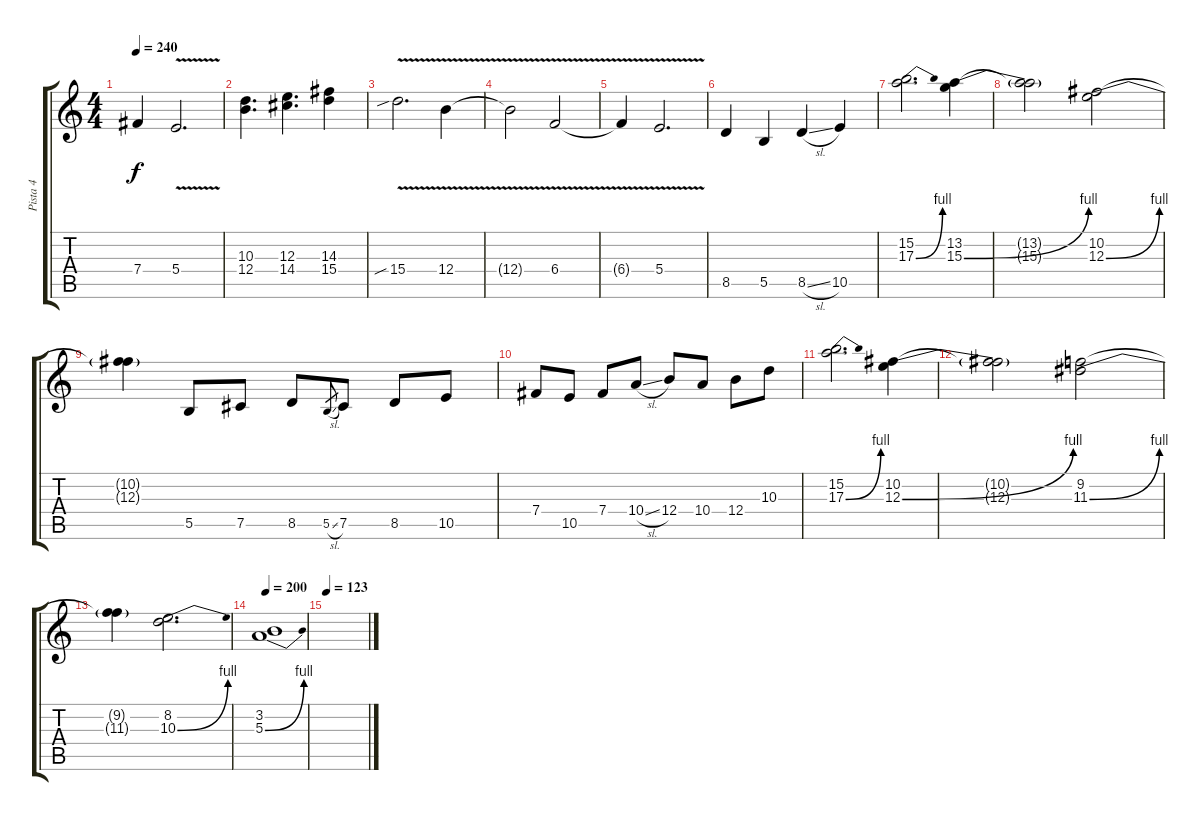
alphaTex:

\track ("Pista 4" "Pista 4") {instrument overdrivenguitar}
\staff {score tabs}
\tuning (Db4 Ab3 E3 B2 Gb2 B1) {hide}
\ts (4 4)
\tempo 240
\clef g2
\ks c
7.4{t}.4{dy f} 5.4{v}.2{d} |
(10.3 12.4).4{d} (12.3 14.4).4{d} (14.3 15.4).4 |
15.4{v sib}.2{d} 12.4{v}.4 |
12.4{t}.2 6.4{v}.2 |
6.4{t}.4 5.4{v}.2{d} |
8.5.4 5.5.4 8.5{sl}.4 10.5.4 |
(15.2 17.3{be (bend 0 0 60 4)}).2{d} (13.2 15.3{be (bend 0 0 60 4)}).4 |
(13.2{t} 15.3{t}).2 (10.2 12.3{be (bend 0 0 60 4)}).2 |
(10.2{t} 12.3{t}).4 5.5.8 7.5.8 8.5.8 5.5{sl}.8{gr} 7.5.8 8.5.8 10.5.8 |
7.4.8 10.5.8 7.4.8 10.4{sl}.8 12.4.8 10.4.8 12.4.8 10.3.8 |
(15.2 17.3{be (bend 0 0 60 4)}).2{d} (10.2 12.3{be (bend 0 0 60 4)}).4 |
(10.2{t} 12.3{t}).2 (9.2 11.3{be (bend 0 0 60 4)}).2 |
(9.2{t} 11.3{t}).4 (8.2 10.3{be (bend 0 0 60 4)}).2{d} |
\tempo 200
(3.2 5.3{be (bend 0 0 60 4)}).1 |
\tempo 123
